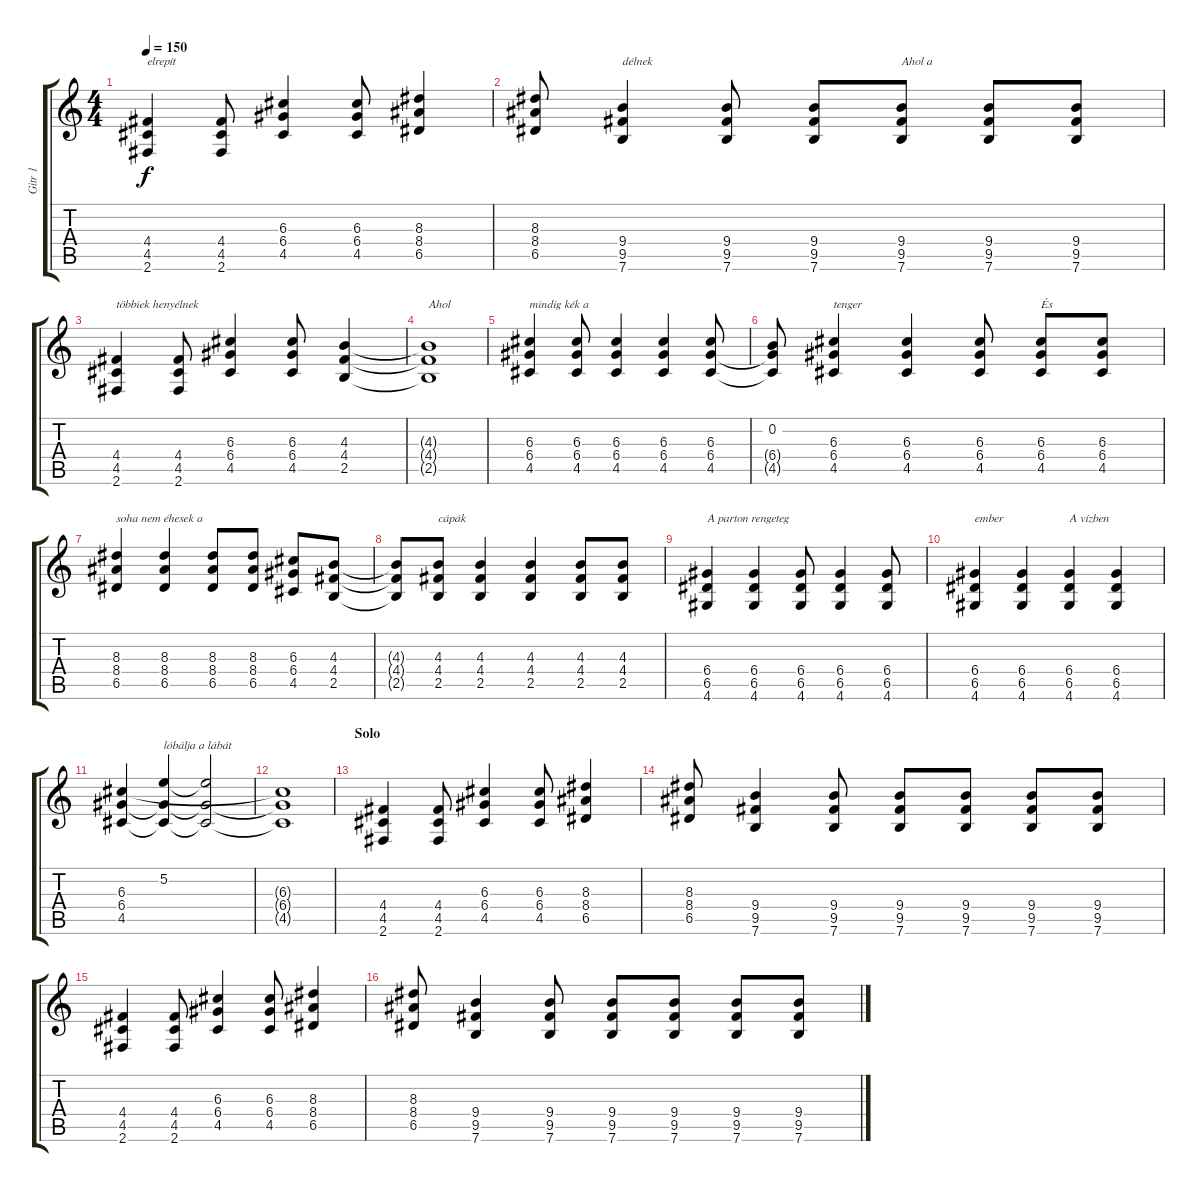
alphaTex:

\track ("Gitr 1" "Gitr 1") {instrument overdrivenguitar}
\staff {score tabs}
\tuning (E4 B3 G3 D3 A2 E2) {hide}
\ts (4 4)
\tempo 150
\clef g2
\ks c
(4.4 4.5 2.6).4{txt "elrepít" dy f} (4.4 4.5 2.6).8 (6.3 6.4 4.5).4 (6.3 6.4 4.5).8 (8.3 8.4 6.5).4 |
(8.3 8.4 6.5).8 (9.4 9.5 7.6).4{txt "délnek"} (9.4 9.5 7.6).8 (9.4 9.5 7.6).8 (9.4 9.5 7.6).8{txt "Ahol a"} (9.4 9.5 7.6).8 (9.4 9.5 7.6).8 |
(4.4 4.5 2.6).4{txt "többiek henyélnek"} (4.4 4.5 2.6).8 (6.3 6.4 4.5).4 (6.3 6.4 4.5).8 (4.3 4.4 2.5).4 |
(4.3{t} 4.4{t} 2.5{t}).1{txt "Ahol"} |
(6.3 6.4 4.5).4{txt "mindig kék a"} (6.3 6.4 4.5).8 (6.3 6.4 4.5).4 (6.3 6.4 4.5).4 (6.3 6.4 4.5).8 |
(0.2 6.4{t} 4.5{t}).8 (6.3 6.4 4.5).4{txt "tenger"} (6.3 6.4 4.5).4 (6.3 6.4 4.5).8 (6.3 6.4 4.5).8{txt "És"} (6.3 6.4 4.5).8 |
(8.3 8.4 6.5).4{txt "soha nem éhesek a"} (8.3 8.4 6.5).4 (8.3 8.4 6.5).8 (8.3 8.4 6.5).8 (6.3 6.4 4.5).8 (4.3 4.4 2.5).8 |
(4.3{t} 4.4{t} 2.5{t}).8 (4.3 4.4 2.5).8{txt "cápák"} (4.3 4.4 2.5).4 (4.3 4.4 2.5).4 (4.3 4.4 2.5).8 (4.3 4.4 2.5).8 |
(6.4 6.5 4.6).4{txt "A parton rengeteg"} (6.4 6.5 4.6).4 (6.4 6.5 4.6).8 (6.4 6.5 4.6).4 (6.4 6.5 4.6).8 |
(6.4 6.5 4.6).4{txt "ember"} (6.4 6.5 4.6).4 (6.4 6.5 4.6).4{txt "A vízben"} (6.4 6.5 4.6).4 |
(6.3 6.4 4.5).4 (5.2 6.4{t} 4.5{t}).4{txt "lóbálja a lábát"} (5.2{t} 6.4{t} 4.5{t}).2 |
(6.3{t} 6.4{t} 4.5{t}).1 |
\section ("" "Solo")
(4.4 4.5 2.6).4 (4.4 4.5 2.6).8 (6.3 6.4 4.5).4 (6.3 6.4 4.5).8 (8.3 8.4 6.5).4 |
(8.3 8.4 6.5).8 (9.4 9.5 7.6).4 (9.4 9.5 7.6).8 (9.4 9.5 7.6).8 (9.4 9.5 7.6).8 (9.4 9.5 7.6).8 (9.4 9.5 7.6).8 |
(4.4 4.5 2.6).4 (4.4 4.5 2.6).8 (6.3 6.4 4.5).4 (6.3 6.4 4.5).8 (8.3 8.4 6.5).4 |
(8.3 8.4 6.5).8 (9.4 9.5 7.6).4 (9.4 9.5 7.6).8 (9.4 9.5 7.6).8 (9.4 9.5 7.6).8 (9.4 9.5 7.6).8 (9.4 9.5 7.6).8
